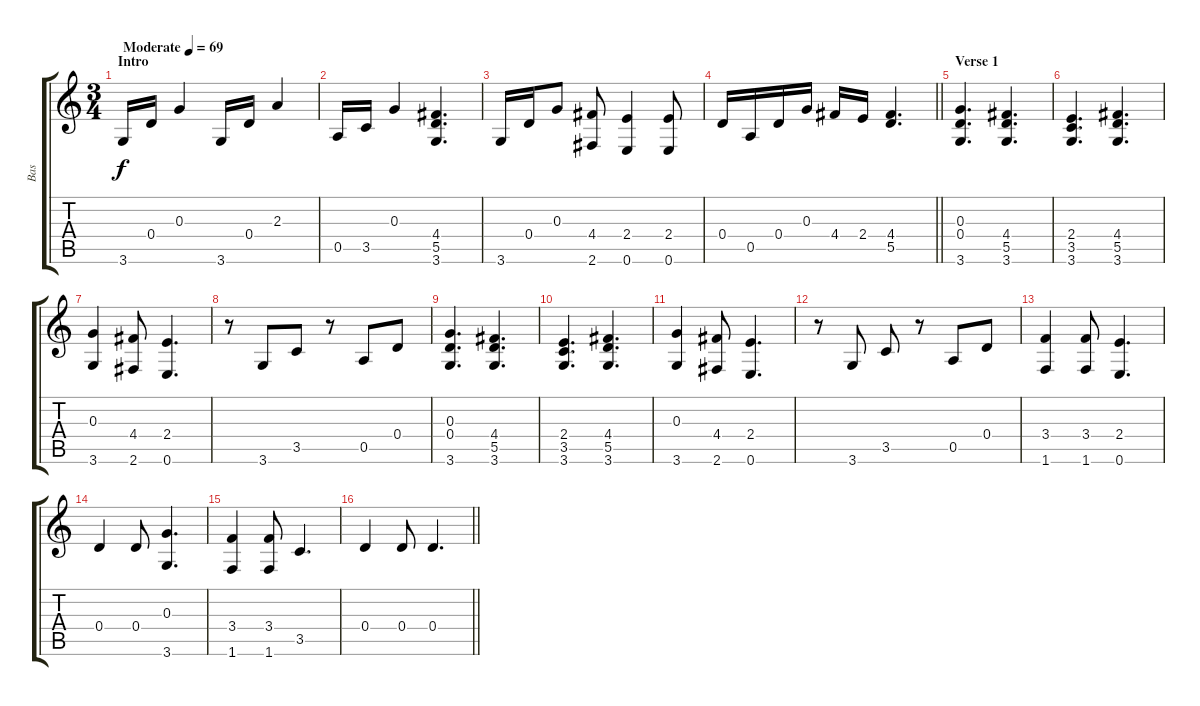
\track ("Bas" "Bas") {instrument electricbasspick}
\staff {score tabs}
\tuning (E4 B3 G3 D3 A2 E2) {hide}
\ts (3 4)
\section ("" "Intro")
\tempo (69 "Moderate")
\clef g2
\ks c
3.6.16{dy f instrument electricbasspick} 0.4.16 0.3.4 3.6.16 0.4.16 2.3.4 |
0.5.16 3.5.16 0.3.4 (4.4 5.5 3.6).4{d} |
3.6.16 0.4.16 0.3.8 (4.4 2.6).8 (2.4 0.6).4 (2.4 0.6).8 |
\barLineRight lightlight
0.4.16 0.5.16 0.4.16 0.3.16 4.4.16 2.4.16 (4.4 5.5).4{d} |
\section ("" "Verse 1")
(0.3 0.4 3.6).4{d} (4.4 5.5 3.6).4{d} |
(2.4 3.5 3.6).4{d} (4.4 5.5 3.6).4{d} |
(0.3 3.6).4 (4.4 2.6).8 (2.4 0.6).4{d} |
r.8 3.6.8{beam merge} 3.5.8 r.8 0.5.8 0.4.8 |
(0.3 0.4 3.6).4{d} (4.4 5.5 3.6).4{d} |
(2.4 3.5 3.6).4{d} (4.4 5.5 3.6).4{d} |
(0.3 3.6).4 (4.4 2.6).8 (2.4 0.6).4{d} |
r.8 3.6.8 3.5.8 r.8 0.5.8 0.4.8 |
(3.4 1.6).4 (3.4 1.6).8 (2.4 0.6).4{d} |
0.4.4 0.4.8 (0.3 3.6).4{d} |
(3.4 1.6).4 (3.4 1.6).8 3.5.4{d} |
\barLineRight lightlight
0.4.4 0.4.8 0.4.4{d}
